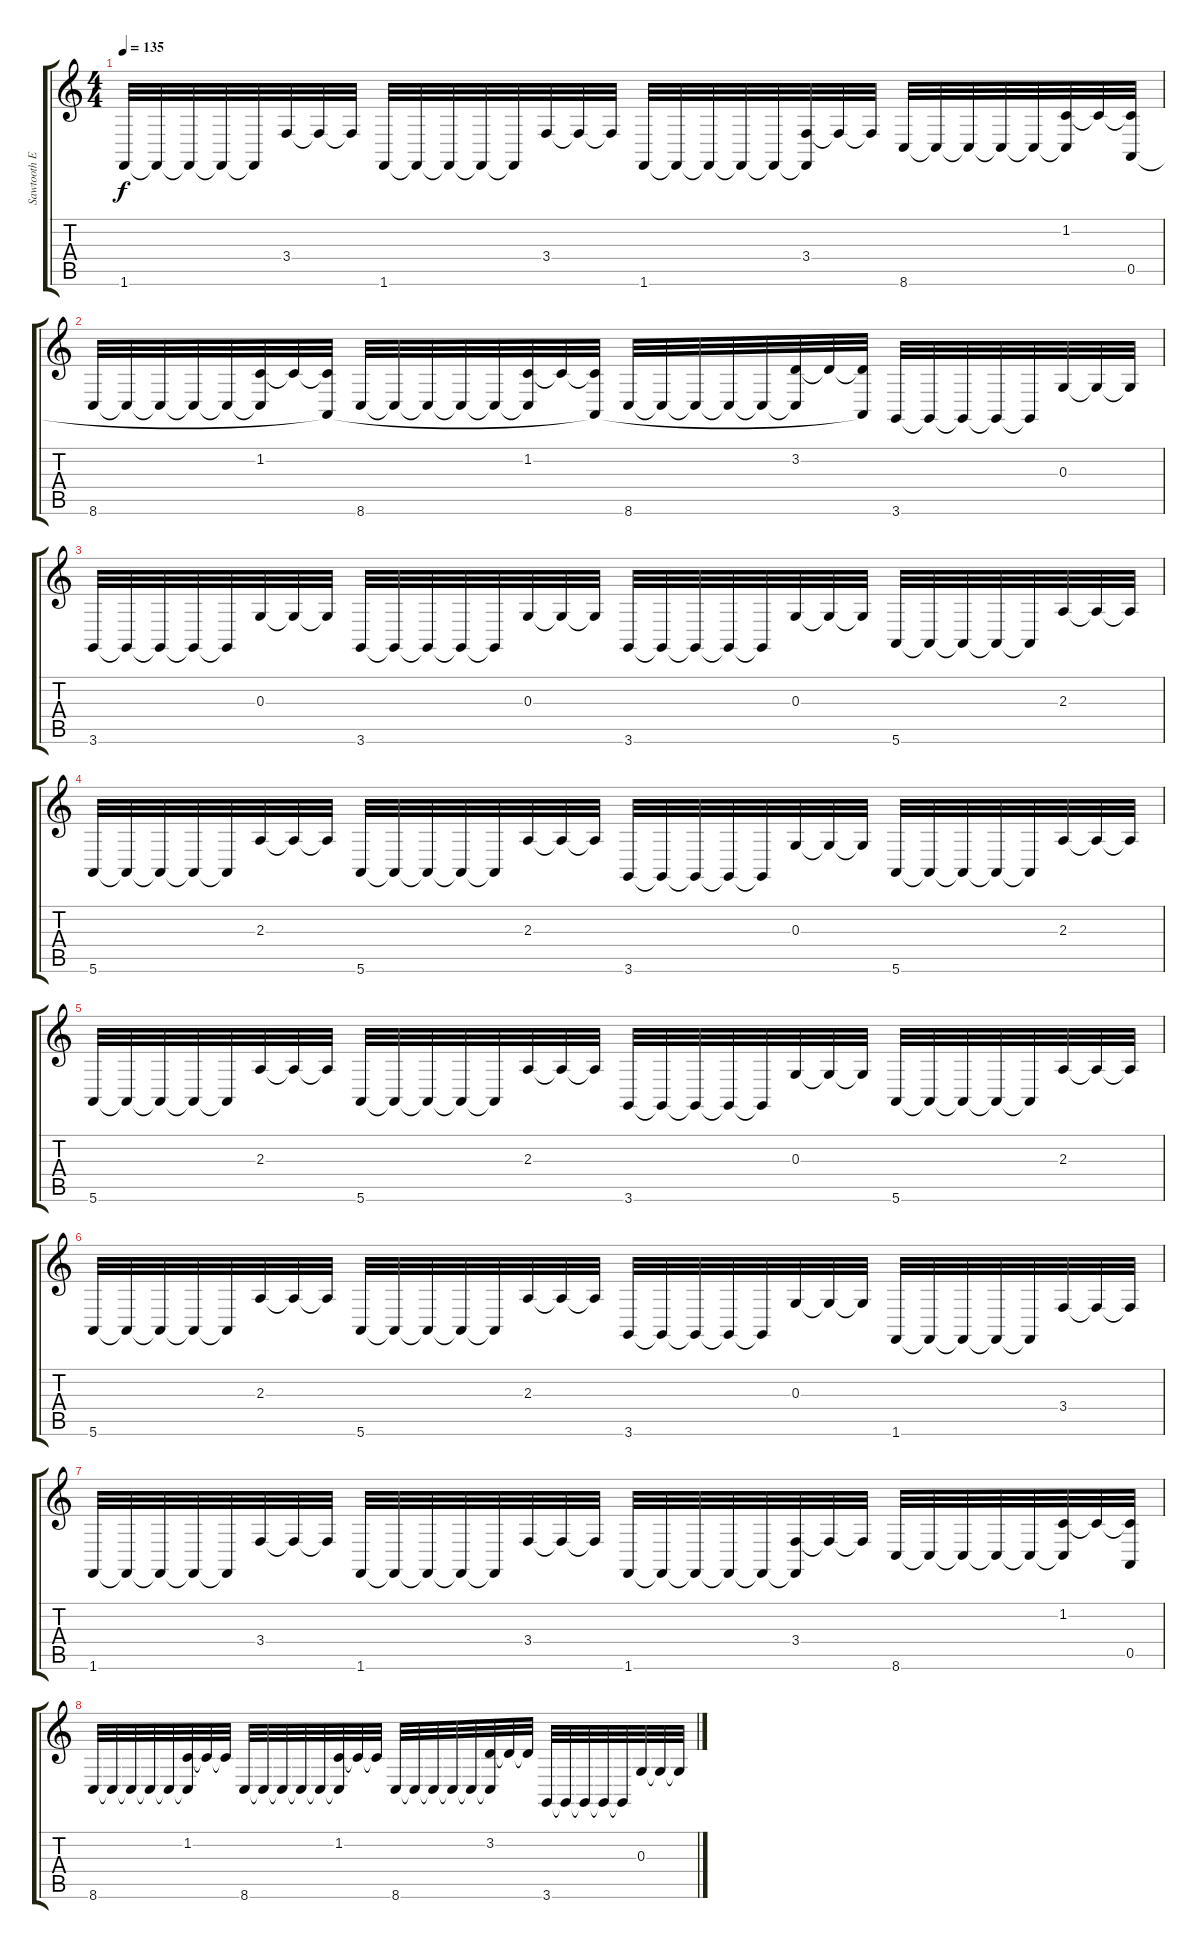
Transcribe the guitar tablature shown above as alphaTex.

\track ("Sawtooth Effect" "Sawtooth E") {instrument lead2sawtooth}
\staff {score tabs}
\tuning (E4 B3 G3 D3 A2 E2) {hide}
\ts (4 4)
\tempo 135
\clef g2
\ks c
1.6.32{dy f} 1.6{t}.32 1.6{t}.32 1.6{t}.32 1.6{t}.32 3.4.32 3.4{t}.32 3.4{t}.32 1.6.32 1.6{t}.32 1.6{t}.32 1.6{t}.32 1.6{t}.32 3.4.32 3.4{t}.32 3.4{t}.32 1.6.32 1.6{t}.32 1.6{t}.32 1.6{t}.32 1.6{t}.32 (3.4 1.6{t}).32 3.4{t}.32 3.4{t}.32 8.6.32 8.6{t}.32 8.6{t}.32 8.6{t}.32 8.6{t}.32 (1.2 8.6{t}).32 1.2{t}.32 (1.2{t} 0.5{t}).32 |
8.6.32 8.6{t}.32 8.6{t}.32 8.6{t}.32 8.6{t}.32 (1.2 8.6{t}).32 1.2{t}.32 (1.2{t} 0.5{t}).32 8.6.32 8.6{t}.32 8.6{t}.32 8.6{t}.32 8.6{t}.32 (1.2 8.6{t}).32 1.2{t}.32 (1.2{t} 0.5{t}).32 8.6.32 8.6{t}.32 8.6{t}.32 8.6{t}.32 8.6{t}.32 (3.2 8.6{t}).32 3.2{t}.32 (3.2{t} 0.5{t}).32 3.6.32 3.6{t}.32 3.6{t}.32 3.6{t}.32 3.6{t}.32 0.3.32 0.3{t}.32 0.3{t}.32 |
3.6.32 3.6{t}.32 3.6{t}.32 3.6{t}.32 3.6{t}.32 0.3.32 0.3{t}.32 0.3{t}.32 3.6.32 3.6{t}.32 3.6{t}.32 3.6{t}.32 3.6{t}.32 0.3.32 0.3{t}.32 0.3{t}.32 3.6.32 3.6{t}.32 3.6{t}.32 3.6{t}.32 3.6{t}.32 0.3.32 0.3{t}.32 0.3{t}.32 5.6.32 5.6{t}.32 5.6{t}.32 5.6{t}.32 5.6{t}.32 2.3.32 2.3{t}.32 2.3{t}.32 |
5.6.32 5.6{t}.32 5.6{t}.32 5.6{t}.32 5.6{t}.32 2.3.32 2.3{t}.32 2.3{t}.32 5.6.32 5.6{t}.32 5.6{t}.32 5.6{t}.32 5.6{t}.32 2.3.32 2.3{t}.32 2.3{t}.32 3.6.32 3.6{t}.32 3.6{t}.32 3.6{t}.32 3.6{t}.32 0.3.32 0.3{t}.32 0.3{t}.32 5.6.32 5.6{t}.32 5.6{t}.32 5.6{t}.32 5.6{t}.32 2.3.32 2.3{t}.32 2.3{t}.32 |
5.6.32 5.6{t}.32 5.6{t}.32 5.6{t}.32 5.6{t}.32 2.3.32 2.3{t}.32 2.3{t}.32 5.6.32 5.6{t}.32 5.6{t}.32 5.6{t}.32 5.6{t}.32 2.3.32 2.3{t}.32 2.3{t}.32 3.6.32 3.6{t}.32 3.6{t}.32 3.6{t}.32 3.6{t}.32 0.3.32 0.3{t}.32 0.3{t}.32 5.6.32 5.6{t}.32 5.6{t}.32 5.6{t}.32 5.6{t}.32 2.3.32 2.3{t}.32 2.3{t}.32 |
5.6.32 5.6{t}.32 5.6{t}.32 5.6{t}.32 5.6{t}.32 2.3.32 2.3{t}.32 2.3{t}.32 5.6.32 5.6{t}.32 5.6{t}.32 5.6{t}.32 5.6{t}.32 2.3.32 2.3{t}.32 2.3{t}.32 3.6.32 3.6{t}.32 3.6{t}.32 3.6{t}.32 3.6{t}.32 0.3.32 0.3{t}.32 0.3{t}.32 1.6.32 1.6{t}.32 1.6{t}.32 1.6{t}.32 1.6{t}.32 3.4.32 3.4{t}.32 3.4{t}.32 |
1.6.32 1.6{t}.32 1.6{t}.32 1.6{t}.32 1.6{t}.32 3.4.32 3.4{t}.32 3.4{t}.32 1.6.32 1.6{t}.32 1.6{t}.32 1.6{t}.32 1.6{t}.32 3.4.32 3.4{t}.32 3.4{t}.32 1.6.32 1.6{t}.32 1.6{t}.32 1.6{t}.32 1.6{t}.32 (3.4 1.6{t}).32 3.4{t}.32 3.4{t}.32 8.6.32 8.6{t}.32 8.6{t}.32 8.6{t}.32 8.6{t}.32 (1.2 8.6{t}).32 1.2{t}.32 (1.2{t} 0.5).32 |
8.6.32 8.6{t}.32 8.6{t}.32 8.6{t}.32 8.6{t}.32 (1.2 8.6{t}).32 1.2{t}.32 1.2{t}.32 8.6.32 8.6{t}.32 8.6{t}.32 8.6{t}.32 8.6{t}.32 (1.2 8.6{t}).32 1.2{t}.32 1.2{t}.32 8.6.32 8.6{t}.32 8.6{t}.32 8.6{t}.32 8.6{t}.32 (3.2 8.6{t}).32 3.2{t}.32 3.2{t}.32 3.6.32 3.6{t}.32 3.6{t}.32 3.6{t}.32 3.6{t}.32 0.3.32 0.3{t}.32 0.3{t}.32
